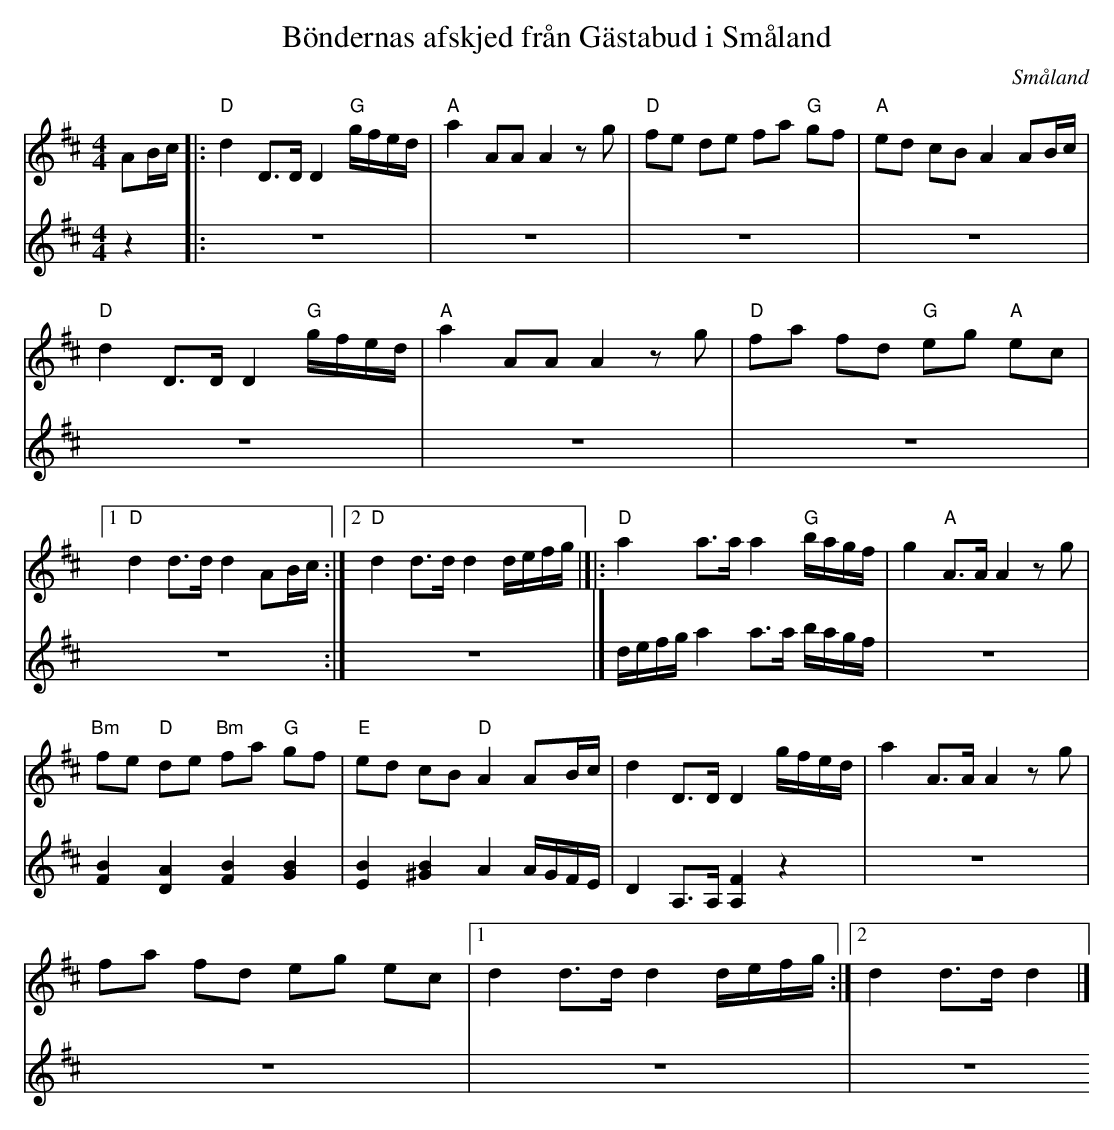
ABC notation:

X:1
T:Böndernas afskjed från Gästabud i Småland
O:Småland
M:4/4
L:1/16
K:D
[V:1]A2Bc|:"D" d4 D3D D4 "G" gfed|"A" a4 A2A2 A4 z2g2|"D" f2e2 d2e2 f2a2 "G" g2f2|"A" e2d2 c2B2 A4 A2Bc|
[V:2]z4  |:z16                   |z16                |z16                        |z16                  |
[V:1]"D" d4 D3D D4 "G" gfed|"A" a4 A2A2 A4 z2g2|"D" f2a2 f2d2 "G" e2g2 "A" e2c2|
[V:2]z16                   |z16                |z16                            |
[V:1][1 "D" d4d3d d4 A2Bc:|[2 "D" d4 d3d d4 defg|]|:"D" a4 a3a a4 "G" bagf|g4 "A" A3A A4 z2g2|
[V:2]z16                 :|z16                  |]defg a4 a3a bagf       |z16               |
[V:1]"Bm" f2e2 "D" d2e2 "Bm" f2a2 "G" g2f2|"E" e2d2 c2B2 "D" A4 A2Bc|d4 D3D D4 gfed      |a4 A3A A4 z2g2|
[V:2][F4 B4][D4 A4][F4 B4][G4 B4]         |[E4 B4][^G4 B4] A4 AGFE  |D4 A,3A, [A,4 F4] z4|z16|
[V:1]f2a2 f2d2 e2g2 e2c2|[1 d4 d3d d4 defg:|[2 d4 d3d d4|]
[V:2]z16                |z16               |z16         |]
